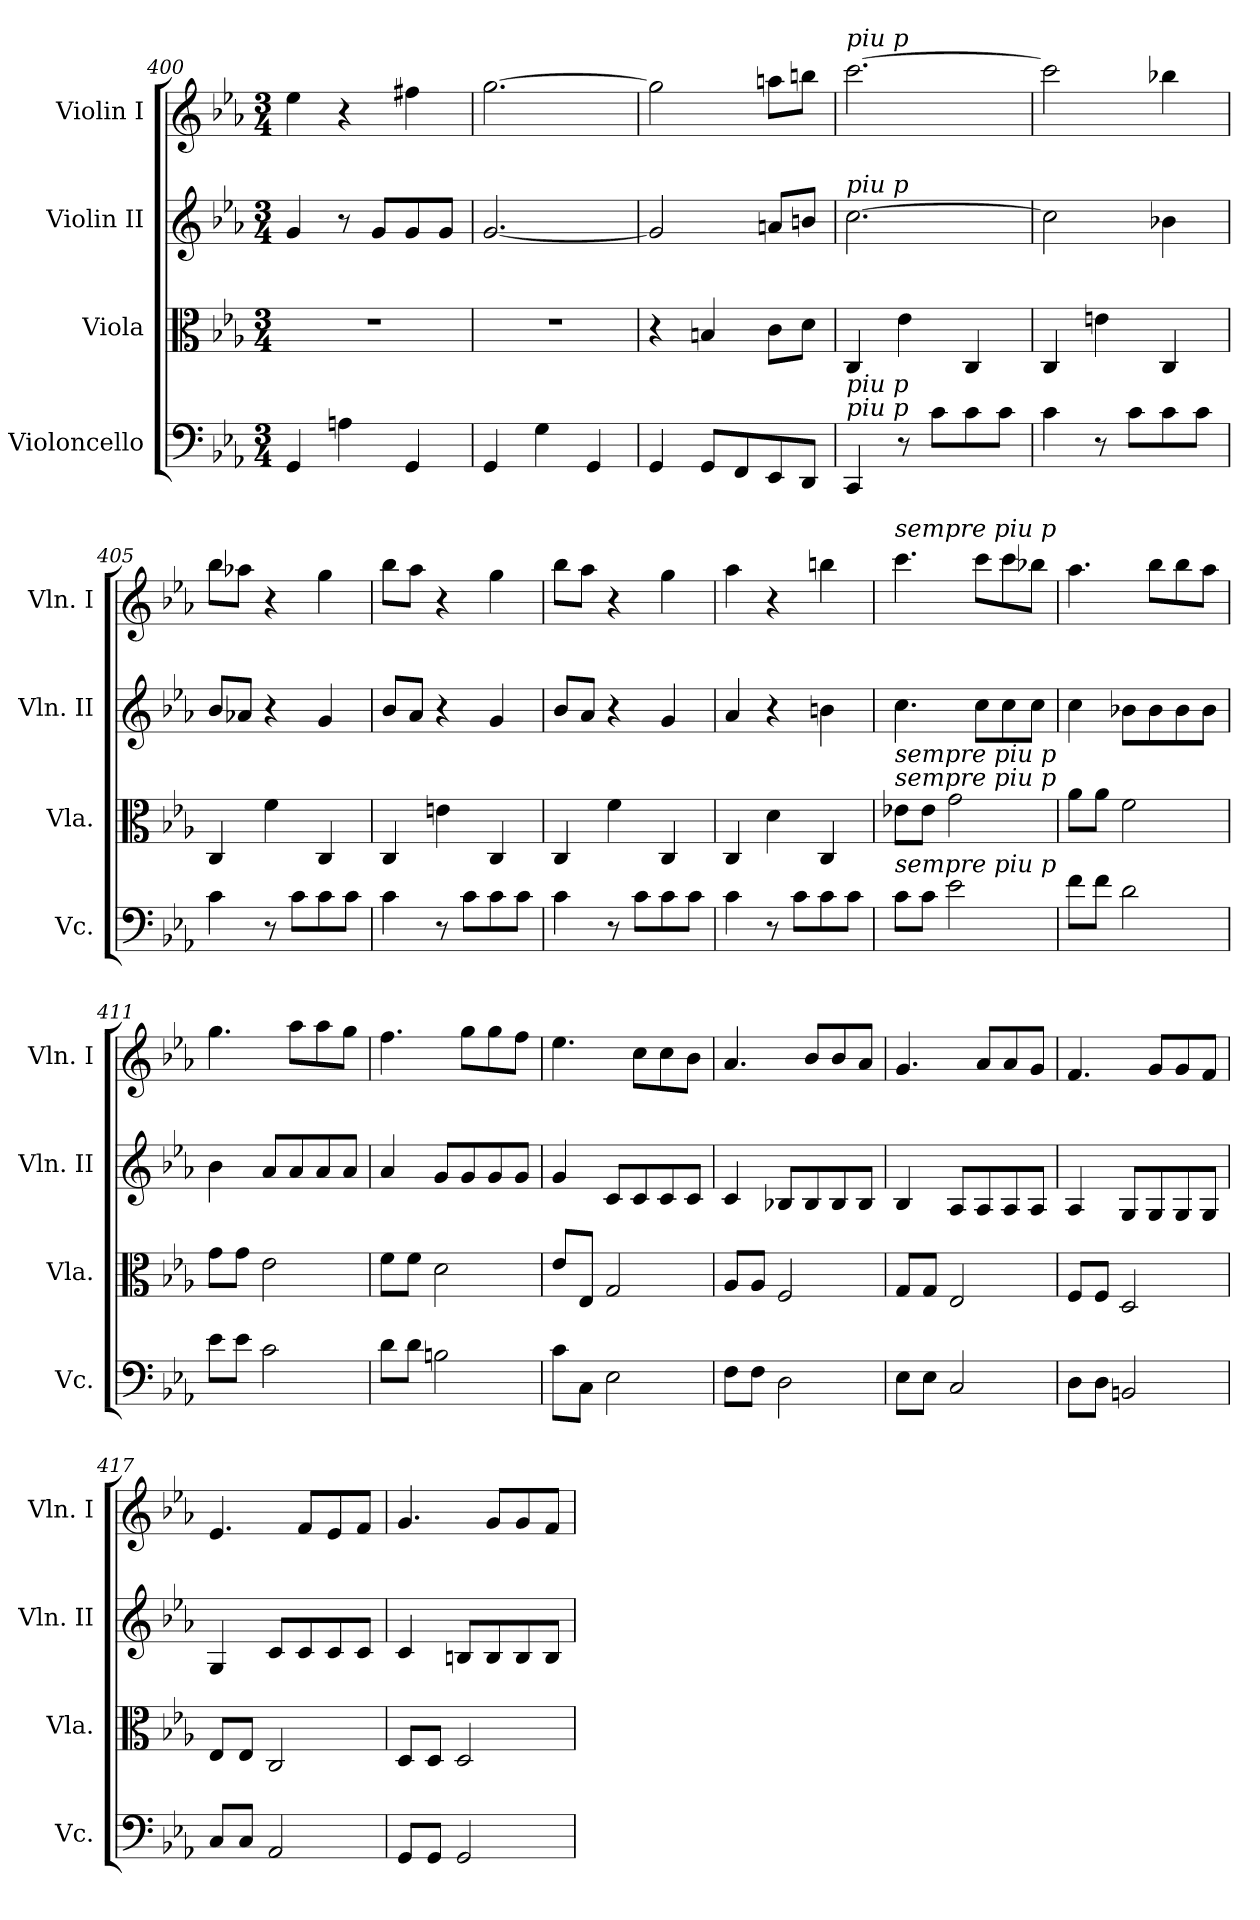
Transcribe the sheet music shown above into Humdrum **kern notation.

**kern	**kern	**kern	**kern
*part4	*part3	*part2	*part1
*staff4	*staff3	*staff2	*staff1
*I"Violoncello	*I"Viola	*I"Violin II	*I"Violin I
*I'Vc.	*I'Vla.	*I'Vln. II	*I'Vln. I
*clefF4	*clefC3	*clefG2	*clefG2
*k[b-e-a-]	*k[b-e-a-]	*k[b-e-a-]	*k[b-e-a-]
*c:	*c:	*c:	*c:
*M3/4	*M3/4	*M3/4	*M3/4
=400	=400	=400	=400
4GG/	2.r	4g/	4ee-\
4An\	.	8r	4r
.	.	8g/L	.
4GG/	.	8g/	4ff#X\
.	.	8g/J	.
=401	=401	=401	=401
4GG/	2.r	[2.g/	[2.gg\
4G\	.	.	.
4GG/	.	.	.
=402	=402	=402	=402
4GG/	4r	2g/]	2gg\]
8GG/L	4Bn/	.	.
8FF/	.	.	.
8EE-/	8c\L	8an/L	8aan\L
8DD/J	8d\J	8bn/J	8bbn\J
=403	=403	=403	=403
!	!	!	!LO:TX:a:i:t=piu p
!	!	!LO:TX:a:i:t=piu p	!
!LO:TX:a:i:t=piu p	!	!	!
!LO:TX:a:i:t=piu p	!	!	!
4CC/	4C/	[2.cc\	[2.ccc\
8r	4e-\	.	.
8c\L	.	.	.
8c\	4C/	.	.
8c\J	.	.	.
=404	=404	=404	=404
4c\	4C/	2cc\]	2ccc\]
8r	4en\	.	.
8c\L	.	.	.
8c\	4C/	4b-X\	4bb-X\
8c\J	.	.	.
!!LO:LB:g=z
=405	=405	=405	=405
4c\	4C/	8b-/L	8bb-\L
.	.	8a-X/J	8aa-X\J
8r	4f\	4r	4r
8c\L	.	.	.
8c\	4C/	4g/	4gg\
8c\J	.	.	.
=406	=406	=406	=406
4c\	4C/	8b-/L	8bb-\L
.	.	8a-/J	8aa-\J
8r	4en\	4r	4r
8c\L	.	.	.
8c\	4C/	4g/	4gg\
8c\J	.	.	.
=407	=407	=407	=407
4c\	4C/	8b-/L	8bb-\L
.	.	8a-/J	8aa-\J
8r	4f\	4r	4r
8c\L	.	.	.
8c\	4C/	4g/	4gg\
8c\J	.	.	.
=408	=408	=408	=408
4c\	4C/	4a-/	4aa-\
8r	4d\	4r	4r
8c\L	.	.	.
8c\	4C/	4bn\	4bbn\
8c\J	.	.	.
=409	=409	=409	=409
!	!	!	!LO:TX:a:i:t=sempre piu p
!	!LO:TX:a:i:t=sempre piu p	!	!
!	!LO:TX:a:i:t=sempre piu p	!	!
!LO:TX:a:i:t=sempre piu p	!	!	!
8c\L	8e-X\L	4.cc\	4.ccc\
8c\J	8e-\J	.	.
2e-\	2g\	.	.
.	.	8cc\L	8ccc\L
.	.	8cc\	8ccc\
.	.	8cc\J	8bb-X\J
=410	=410	=410	=410
8f\L	8a-\L	4cc\	4.aa-\
8f\J	8a-\J	.	.
2d\	2f\	8b-X\L	.
.	.	8b-\	8bb-\L
.	.	8b-\	8bb-\
.	.	8b-\J	8aa-\J
!!LO:LB:g=z
=411	=411	=411	=411
8e-\L	8g\L	4b-\	4.gg\
8e-\J	8g\J	.	.
2c\	2e-\	8a-/L	.
.	.	8a-/	8aa-\L
.	.	8a-/	8aa-\
.	.	8a-/J	8gg\J
=412	=412	=412	=412
8d\L	8f\L	4a-/	4.ff\
8d\J	8f\J	.	.
2Bn\	2d\	8g/L	.
.	.	8g/	8gg\L
.	.	8g/	8gg\
.	.	8g/J	8ff\J
=413	=413	=413	=413
8c\L	8e-/L	4g/	4.ee-\
8C\J	8E-/J	.	.
2E-\	2G/	8c/L	.
.	.	8c/	8cc\L
.	.	8c/	8cc\
.	.	8c/J	8b-\J
=414	=414	=414	=414
8F\L	8A-/L	4c/	4.a-/
8F\J	8A-/J	.	.
2D\	2F/	8B-X/L	.
.	.	8B-/	8b-/L
.	.	8B-/	8b-/
.	.	8B-/J	8a-/J
=415	=415	=415	=415
8E-\L	8G/L	4B-/	4.g/
8E-\J	8G/J	.	.
2C/	2E-/	8A-/L	.
.	.	8A-/	8a-/L
.	.	8A-/	8a-/
.	.	8A-/J	8g/J
=416	=416	=416	=416
8D\L	8F/L	4A-/	4.f/
8D\J	8F/J	.	.
2BBn/	2D/	8G/L	.
.	.	8G/	8g/L
.	.	8G/	8g/
.	.	8G/J	8f/J
!!LO:LB:g=z
=417	=417	=417	=417
8C/L	8E-/L	4G/	4.e-/
8C/J	8E-/J	.	.
2AA-/	2C/	8c/L	.
.	.	8c/	8f/L
.	.	8c/	8e-/
.	.	8c/J	8f/J
=418	=418	=418	=418
8GG/L	8D/L	4c/	4.g/
8GG/J	8D/J	.	.
2GG/	2D/	8Bn/L	.
.	.	8B/	8g/L
.	.	8B/	8g/
.	.	8B/J	8f/J
=	=	=	=
*-	*-	*-	*-
